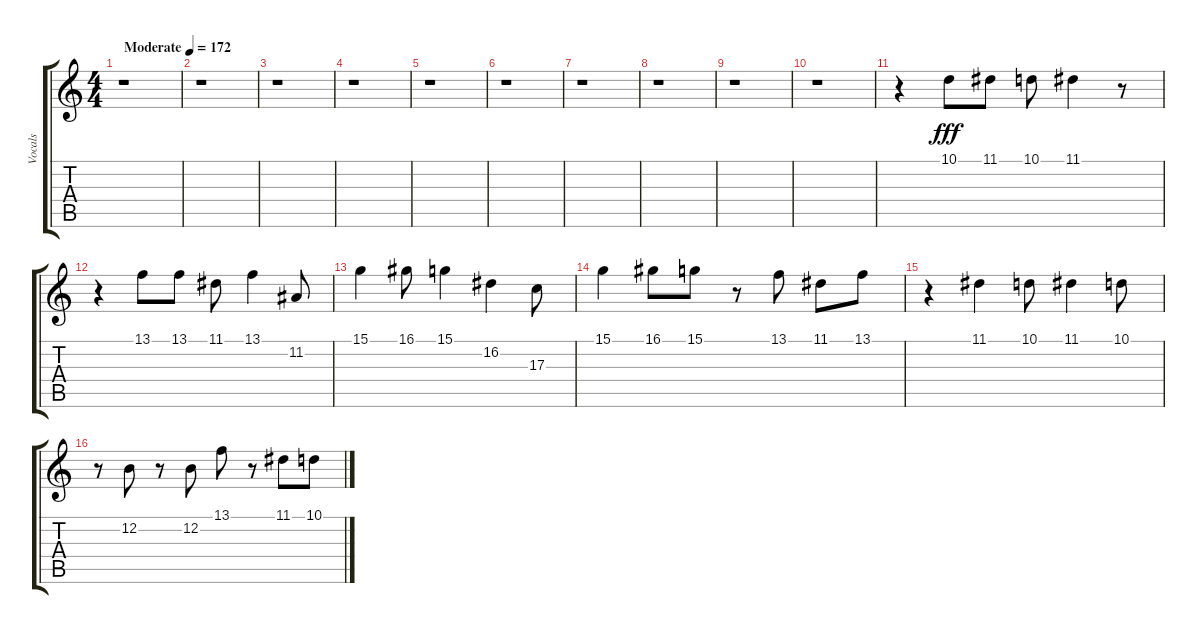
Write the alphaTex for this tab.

\track ("Vocals" "Vocals") {instrument lead1square}
\staff {score tabs}
\tuning (E4 B3 G3 D3 A2 E2) {hide}
\ts (4 4)
\tempo (172 "Moderate")
\clef g2
\ks c
r.1{dy fff instrument lead1square} |
r.1 |
r.1 |
r.1 |
r.1 |
r.1 |
r.1 |
r.1 |
r.1 |
r.1 |
r.4 10.1.8 11.1.8 10.1.8 11.1.4 r.8 |
r.4 13.1.8 13.1.8 11.1.8 13.1.4 11.2.8 |
15.1.4 16.1.8 15.1.4 16.2.4 17.3.8 |
15.1.4 16.1.8 15.1.8 r.8 13.1.8 11.1.8 13.1.8 |
r.4 11.1.4 10.1.8 11.1.4 10.1.8 |
r.8 12.2.8 r.8 12.2.8 13.1.8 r.8 11.1.8 10.1.8
